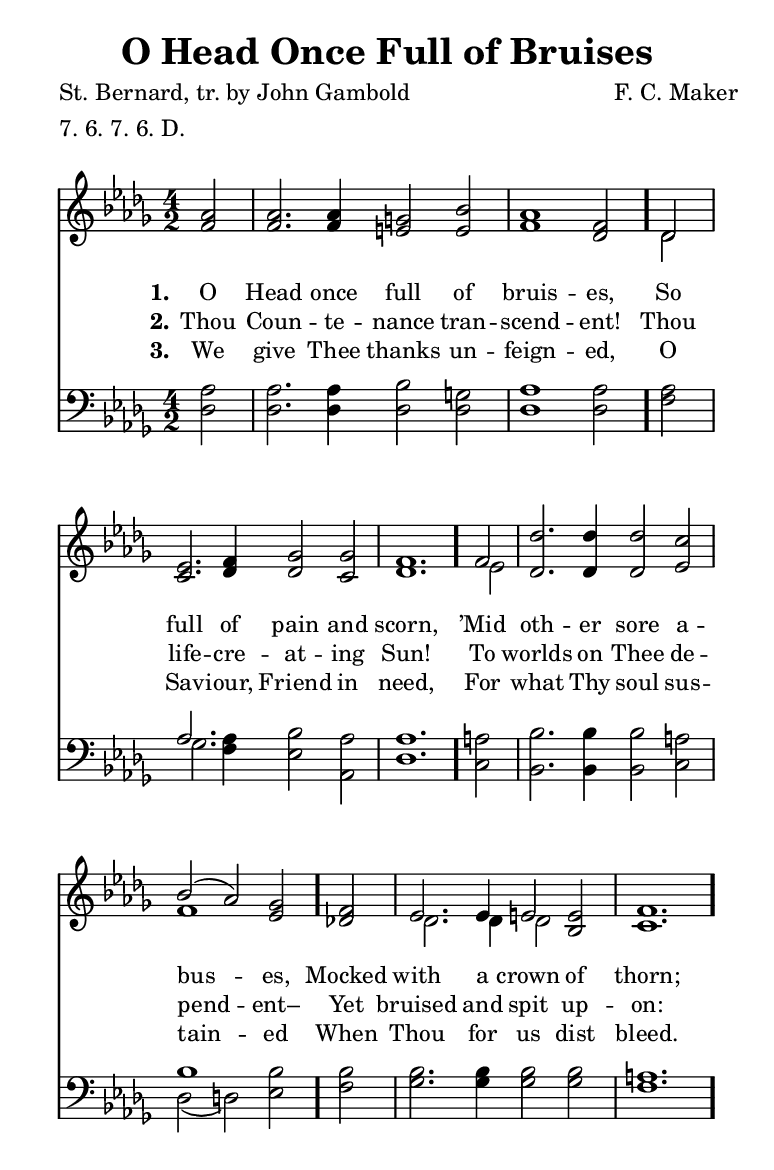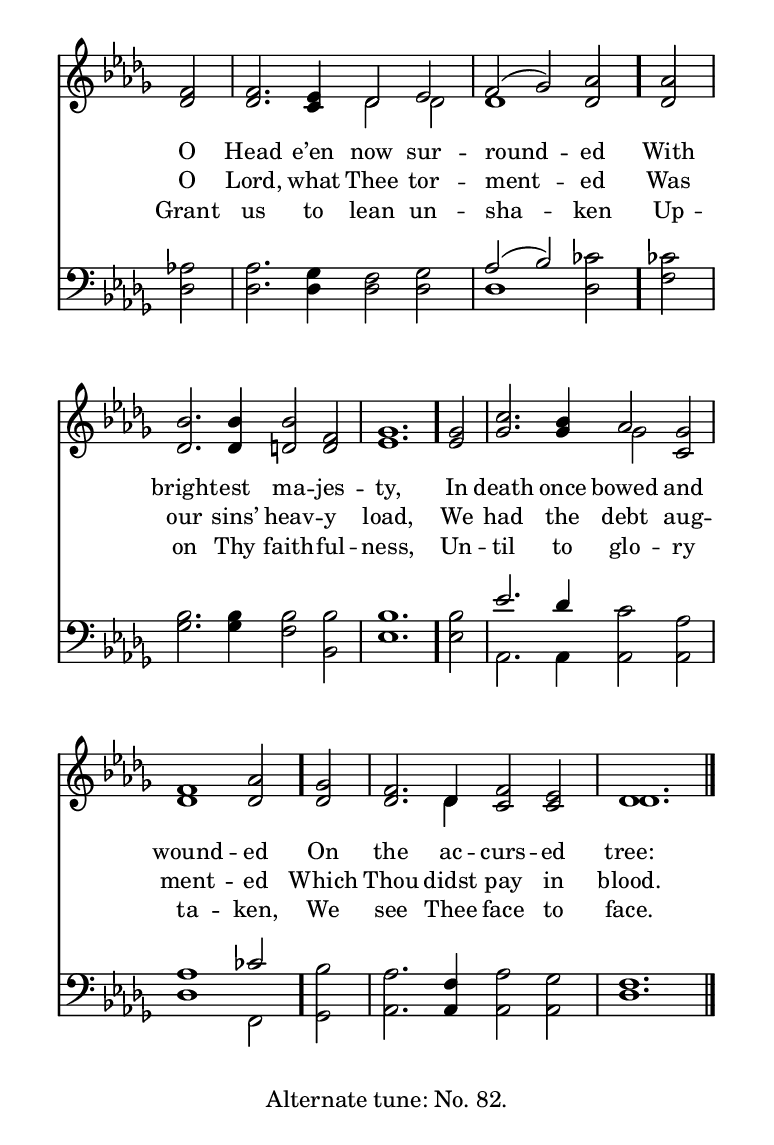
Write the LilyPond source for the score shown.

\include "common/global.ily"
\paper {
  \include "common/paper.ily"
}

\header{
  hymnnumber = "181"
  title = "O Head Once Full of Bruises"
  tunename = "St. Christopher"
  meter = "7. 6. 7. 6. D."
  poet = "St. Bernard, tr. by John Gambold"
  composer = "F. C. Maker"
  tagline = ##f
}

global = {
  \include "common/overrides.ily"
  \override Staff.TimeSignature.style = #'numbered
  \time 4/2
  \override Score.MetronomeMark.transparent = ##t % hide all fermata changes too
  \tempo 2=80
  \key des \major
  \partial 2
  \autoBeamOff
}

notesSoprano = {
\global
\relative c'' {

  aes2 | aes2. aes4 g2 bes | aes1 f2
  des2 | ees2. f4 ges2 ges | f1.
  f2 | des'2. des4 des2 c | bes( aes) ges
  f2 | ees2. ees4 e2 e | f1.
  f2 | f2. ees4 des2 ees | f( ges) aes
  aes2 | bes2. bes4 bes2 f | ges1.
  ges2 | c2. bes4 aes2 ges | f1 aes2
  ges2 | f2. des4 f2 ees | des1.

  \bar "|."

}
}

notesAlto = {
\global
\relative e' {

  f2 | f2. f4 e2 e | f1 des2
  des2 | c2. des4 des2 c | des1.
  ees2 | des2. des4 des2 ees | f1 ees2
  des!2 | des2. des4 des2 bes | c1.
  des2 | des2. c4 des2 des | des1 des2
  des2 | des2. des4 d2 d | ees1.
  ees2 | ges2. ges4 ges2 c, | des1 des2
  des2 | des2. des4 c2 c | des1.

}
}

notesTenor = {
\global
\relative a {

  aes2 | aes2. aes4 bes2 g | aes1 aes2
  aes2 | aes2. aes4 bes2 aes | aes1.
  a2 | bes2. bes4 bes2 a | bes1 bes2
  bes2 | bes2. bes4 bes2 bes | a1.
  aes!2 | aes2. ges4 f2 ges | aes( bes) ces
  ces!2 | bes2. bes4 bes2 bes | bes1.
  bes2 | ees2. des4 c2 aes | aes1 ces2
  bes2 | aes2. f4 aes2 ges | f1.

}
}

notesBass = {
\global
\relative f {

  des2 | des2. des4 des2 des | des1 des2
  f2 | ges2. f4 ees2 aes, | des1.
  c2 | bes2. bes4 bes2 c | des( d) ees
  f2 | ges2. ges4 ges2 ges | f1.
  des2 | des2. des4 des2 des | des1 des2
  f2 | ges2. ges4 f2 bes,2 | ees1.
  ees2 | aes,2. aes4 aes2 aes | des1 f,2
  ges2 | aes2. aes4 aes2 aes | des1.

}
}

wordsA = \lyricmode {
\set stanza = "1."

O Head once full of bruis -- es, \bar "."
So full of pain and scorn, \bar "."
’Mid oth -- er sore a -- bus -- es, \bar "."
Mocked with a crown of thorn; \bar "."
O Head e’en now sur -- round -- ed \bar "."
With bright -- est ma -- jes -- ty, \bar "."
In death once bowed and wound -- ed \bar "."
On the ac -- curs -- ed tree: \bar "."

}

wordsB = \lyricmode {
\set stanza = "2."

Thou Coun -- te -- nance tran -- scend -- ent!
Thou life -- cre -- at -- ing Sun!
To worlds on Thee de -- pend -- ent–
Yet bruised and spit up -- on:
O Lord, what Thee tor -- ment -- ed
Was our sins’ heav -- y load,
We had the debt aug -- ment -- ed
Which Thou didst pay in blood.

}

wordsC = \lyricmode {
\set stanza = "3."

We give Thee thanks un -- feign -- ed,
O Sav -- iour, Friend in need,
For what Thy soul sus -- tain -- ed
When Thou for us dist bleed.
Grant us to lean un -- sha -- ken
Up -- on Thy faith -- ful -- ness,
Un -- til to glo -- ry ta -- ken,
We see Thee face to face.

}

\score {
  \context ChoirStaff <<
    \context Staff = upper <<
      \set ChoirStaff.systemStartDelimiter = #'SystemStartBar
      \set ChoirStaff.printPartCombineTexts = ##f
      \partcombine #'(2 . 9) \notesSoprano \notesAlto
      \context NullVoice = sopranos { \voiceOne << \notesSoprano >> }
      \context NullVoice = altos { \voiceTwo << \notesAlto >> }
      \context Lyrics = one   \lyricsto sopranos \wordsA
      \context Lyrics = two   \lyricsto sopranos \wordsB
      \context Lyrics = three \lyricsto sopranos \wordsC
    >>
    \context Staff = men <<
      \clef bass
      \set ChoirStaff.printPartCombineTexts = ##f
      \partcombine #'(2 . 9) \notesTenor \notesBass
      \context NullVoice = tenors { \voiceOne << \notesTenor >> }
      \context NullVoice = basses { \voiceTwo << \notesBass >> }
    >>
  >>
  \layout {
    \include "common/layout.ily"
  }
  \midi{
    \include "common/midi.ily"
  }
}

\noPageBreak \markup { \vspace #2 \fill-line { \raise #2 \line { Alternate tune: No. 82. } } }

\version "2.19.49"  % necessary for upgrading to future LilyPond versions.

% vi:set et ts=2 sw=2 ai nocindent syntax=lilypond:
